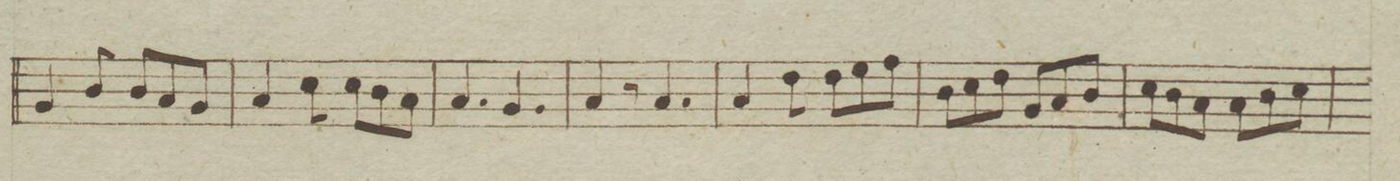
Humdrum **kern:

**kern	**dynam
*I"Viola	*
*clefC3	*
*k[b-e-]	*
*met(c)	*
*M6/8	*
4A/	.
8c/	.
8c/L	.
8B-/	.
8A/J	.
=194	=194
4B-/	.
8d\	.
8d\L	.
8c\	.
8B-\J	.
=195	=195
4.B-/	.
4.A/	.
=196	=196
4B-/	.
8r	.
4.B-/	.
=197	=197
4B-/	.
8e-\	.
8e-\L	.
8f\	.
8g\J	.
=198	=198
8c\L	.
8d\	.
8e-\J	.
8A/L	.
8B-/	.
8c/J	.
=199	=199
8d\L	.
8c\	.
8B-\J	.
8B-\L	.
8c\	.
8d\J	.
=200	=200
*-	*-
